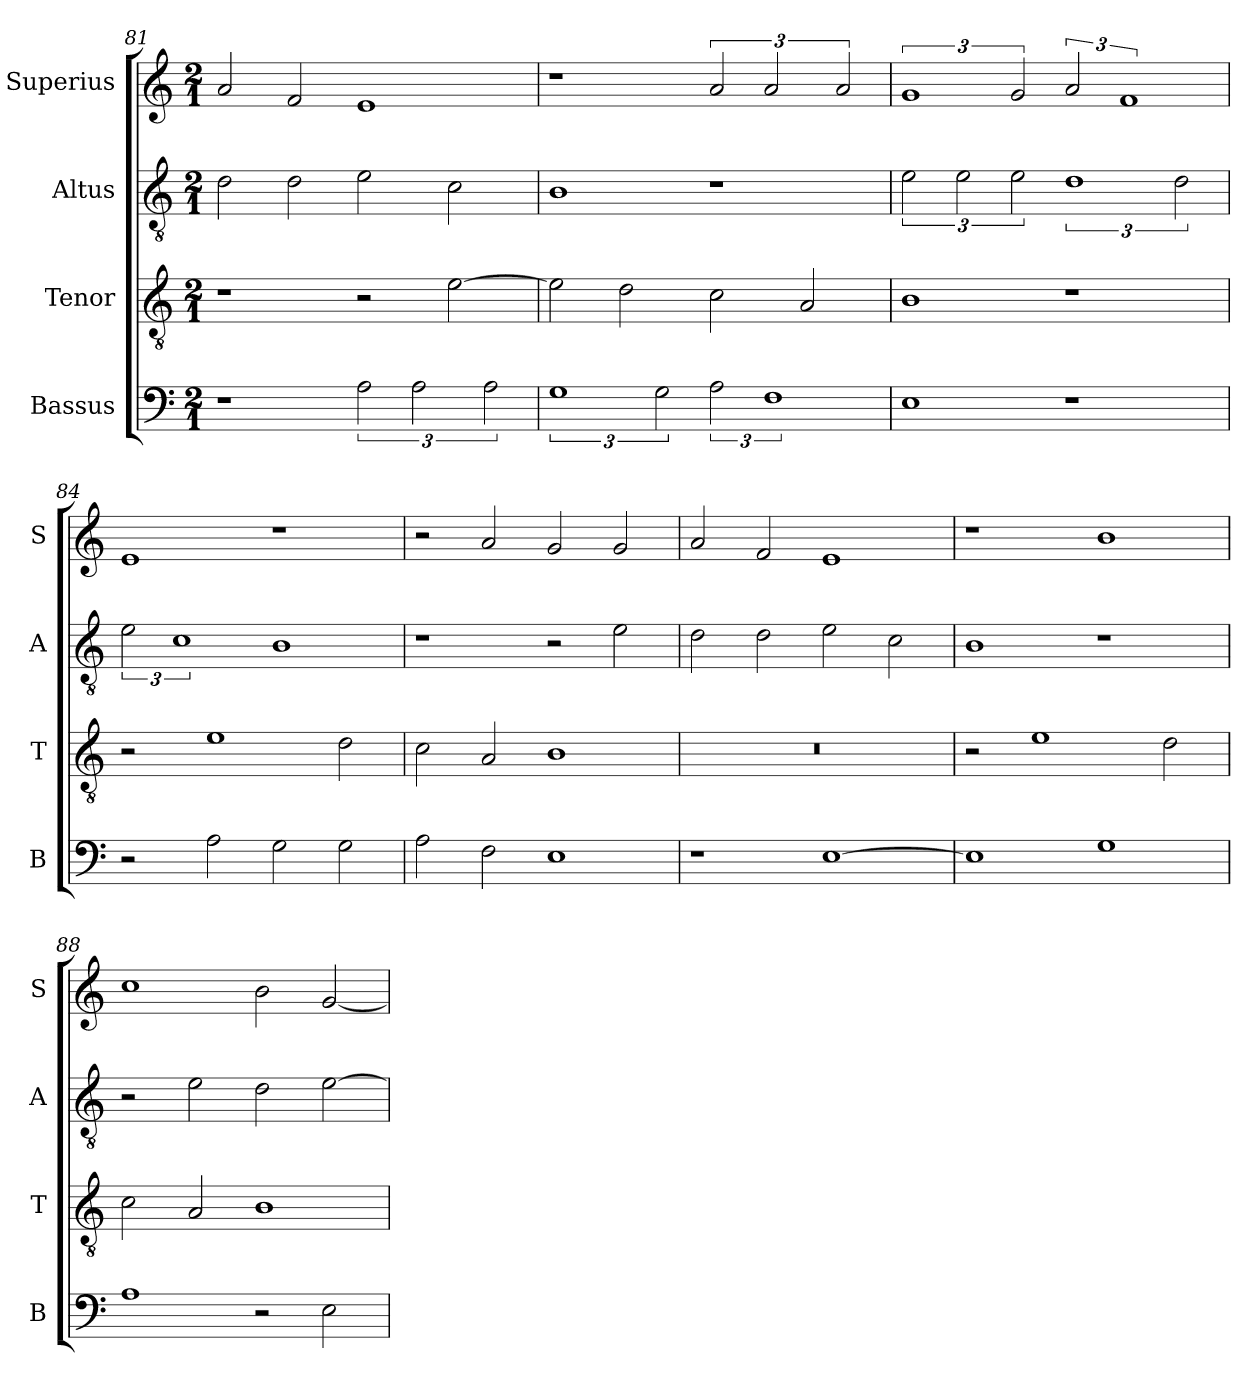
**kern	**kern	**kern	**kern
*part4	*part3	*part2	*part1
*staff4	*staff3	*staff2	*staff1
*I"Bassus	*I"Tenor	*I"Altus	*I"Superius
*I'B	*I'T	*I'A	*I'S
*clefF4	*clefGv2	*clefGv2	*clefG2
*k[]	*k[]	*k[]	*k[]
*M2/1	*M2/1	*M2/1	*M2/1
=81	=81	=81	=81
1r	1r	2d\	2a/
.	.	2d\	2f/
3A\	2r	2e\	1e
3A\	.	.	.
.	[2e\	2c\	.
3A\	.	.	.
=82	=82	=82	=82
3%2G	2e\]	1B	1r
.	2d\	.	.
3G\	.	.	.
3A\	2c\	1r	3a/
3%2F	.	.	3a/
.	2A/	.	.
.	.	.	3a/
=83	=83	=83	=83
1E	1B	3e\	3%2g
.	.	3e\	.
.	.	3e\	3g/
1r	1r	3%2d	3a/
.	.	.	3%2f
.	.	3d\	.
=84	=84	=84	=84
2r	2r	3e\	1e
.	.	3%2c	.
2A\	1e	.	.
2G\	.	1B	1r
2G\	2d\	.	.
=85	=85	=85	=85
2A\	2c\	1r	2r
2F\	2A/	.	2a/
1E	1B	2r	2g/
.	.	2e\	2g/
=86	=86	=86	=86
1r	0r	2d\	2a/
.	.	2d\	2f/
[1E	.	2e\	1e
.	.	2c\	.
=87	=87	=87	=87
1E]	2r	1B	1r
.	1e	.	.
1G	.	1r	1b
.	2d\	.	.
=88	=88	=88	=88
1A	2c\	2r	1cc
.	2A/	2e\	.
2r	1B	2d\	2b\
2E\	.	[2e\	[2g/
=	=	=	=
*-	*-	*-	*-
